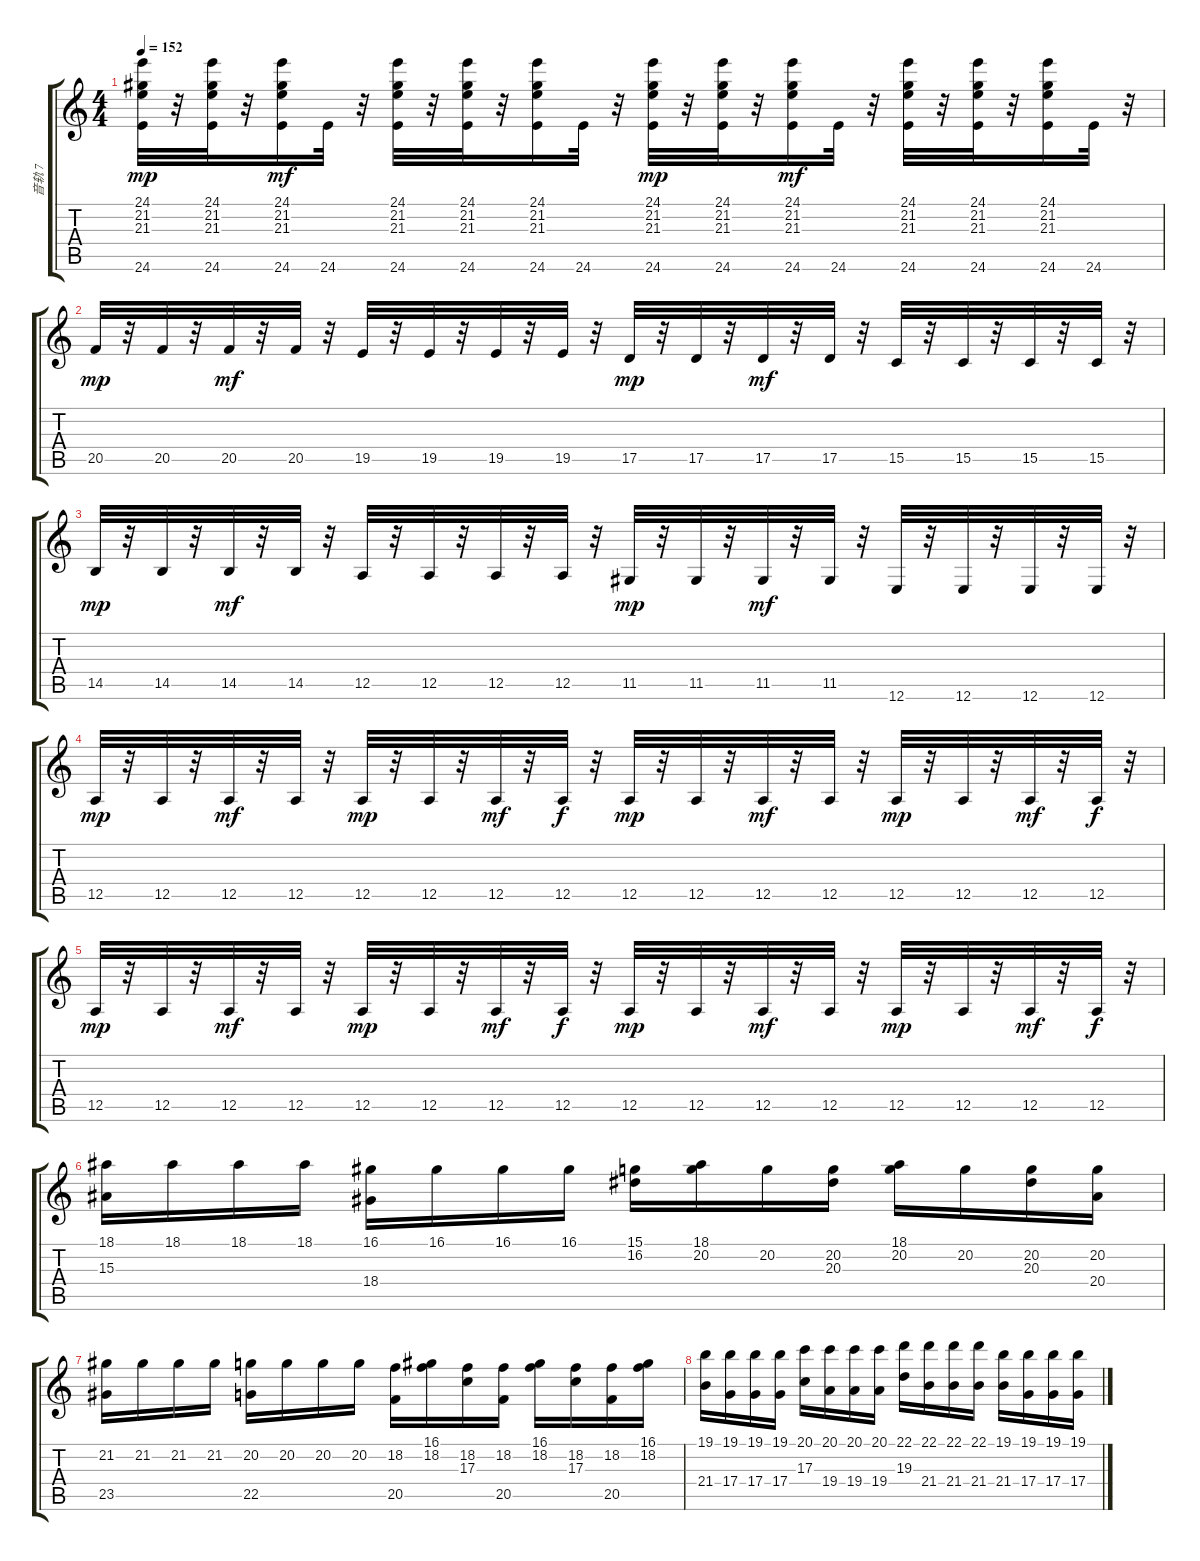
\track ("音轨 7" "音轨 7") {instrument lead2sawtooth}
\staff {score tabs}
\tuning (E4 B3 G3 D3 A2 E2) {hide}
\ts (4 4)
\tempo 152
\clef g2
\ks c
(24.1 21.2 21.3 24.6).32{dy mp} r.32 (24.1 21.2 21.3 24.6).32 r.32 (24.1 21.2 21.3 24.6).16{dy mf} 24.6.32 r.32 (24.1 21.2 21.3 24.6).32 r.32 (24.1 21.2 21.3 24.6).32 r.32 (24.1 21.2 21.3 24.6).16 24.6.32 r.32 (24.1 21.2 21.3 24.6).32{dy mp} r.32 (24.1 21.2 21.3 24.6).32 r.32 (24.1 21.2 21.3 24.6).16{dy mf} 24.6.32 r.32 (24.1 21.2 21.3 24.6).32 r.32 (24.1 21.2 21.3 24.6).32 r.32 (24.1 21.2 21.3 24.6).16 24.6.32 r.32 |
20.5.32{dy mp} r.32 20.5.32 r.32 20.5.32{dy mf} r.32 20.5.32 r.32 19.5.32 r.32 19.5.32 r.32 19.5.32 r.32 19.5.32 r.32 17.5.32{dy mp} r.32 17.5.32 r.32 17.5.32{dy mf} r.32 17.5.32 r.32 15.5.32 r.32 15.5.32 r.32 15.5.32 r.32 15.5.32 r.32 |
14.5.32{dy mp} r.32 14.5.32 r.32 14.5.32{dy mf} r.32 14.5.32 r.32 12.5.32 r.32 12.5.32 r.32 12.5.32 r.32 12.5.32 r.32 11.5.32{dy mp} r.32 11.5.32 r.32 11.5.32{dy mf} r.32 11.5.32 r.32 12.6.32 r.32 12.6.32 r.32 12.6.32 r.32 12.6.32 r.32 |
12.5.32{dy mp} r.32 12.5.32 r.32 12.5.32{dy mf} r.32 12.5.32 r.32 12.5.32{dy mp} r.32 12.5.32 r.32 12.5.32{dy mf} r.32 12.5.32{dy f} r.32 12.5.32{dy mp} r.32 12.5.32 r.32 12.5.32{dy mf} r.32 12.5.32 r.32 12.5.32{dy mp} r.32 12.5.32 r.32 12.5.32{dy mf} r.32 12.5.32{dy f} r.32 |
12.5.32{dy mp} r.32 12.5.32 r.32 12.5.32{dy mf} r.32 12.5.32 r.32 12.5.32{dy mp} r.32 12.5.32 r.32 12.5.32{dy mf} r.32 12.5.32{dy f} r.32 12.5.32{dy mp} r.32 12.5.32 r.32 12.5.32{dy mf} r.32 12.5.32 r.32 12.5.32{dy mp} r.32 12.5.32 r.32 12.5.32{dy mf} r.32 12.5.32{dy f} r.32 |
(18.1 15.3).16 18.1.16 18.1.16 18.1.16 (16.1 18.4).16 16.1.16 16.1.16 16.1.16 (15.1 16.2).16 (18.1 20.2).16 20.2.16 (20.2 20.3).16 (18.1 20.2).16 20.2.16 (20.2 20.3).16 (20.2 20.4).16 |
(21.2 23.5).16 21.2.16 21.2.16 21.2.16 (20.2 22.5).16 20.2.16 20.2.16 20.2.16 (18.2 20.5).16 (16.1 18.2).16 (18.2 17.3).16 (18.2 20.5).16 (16.1 18.2).16 (18.2 17.3).16 (18.2 20.5).16 (16.1 18.2).16 |
(19.1 21.4).16 (19.1 17.4).16 (19.1 17.4).16 (19.1 17.4).16 (20.1 17.3).16 (20.1 19.4).16 (20.1 19.4).16 (20.1 19.4).16 (22.1 19.3).16 (22.1 21.4).16 (22.1 21.4).16 (22.1 21.4).16 (19.1 21.4).16 (19.1 17.4).16 (19.1 17.4).16 (19.1 17.4).16
